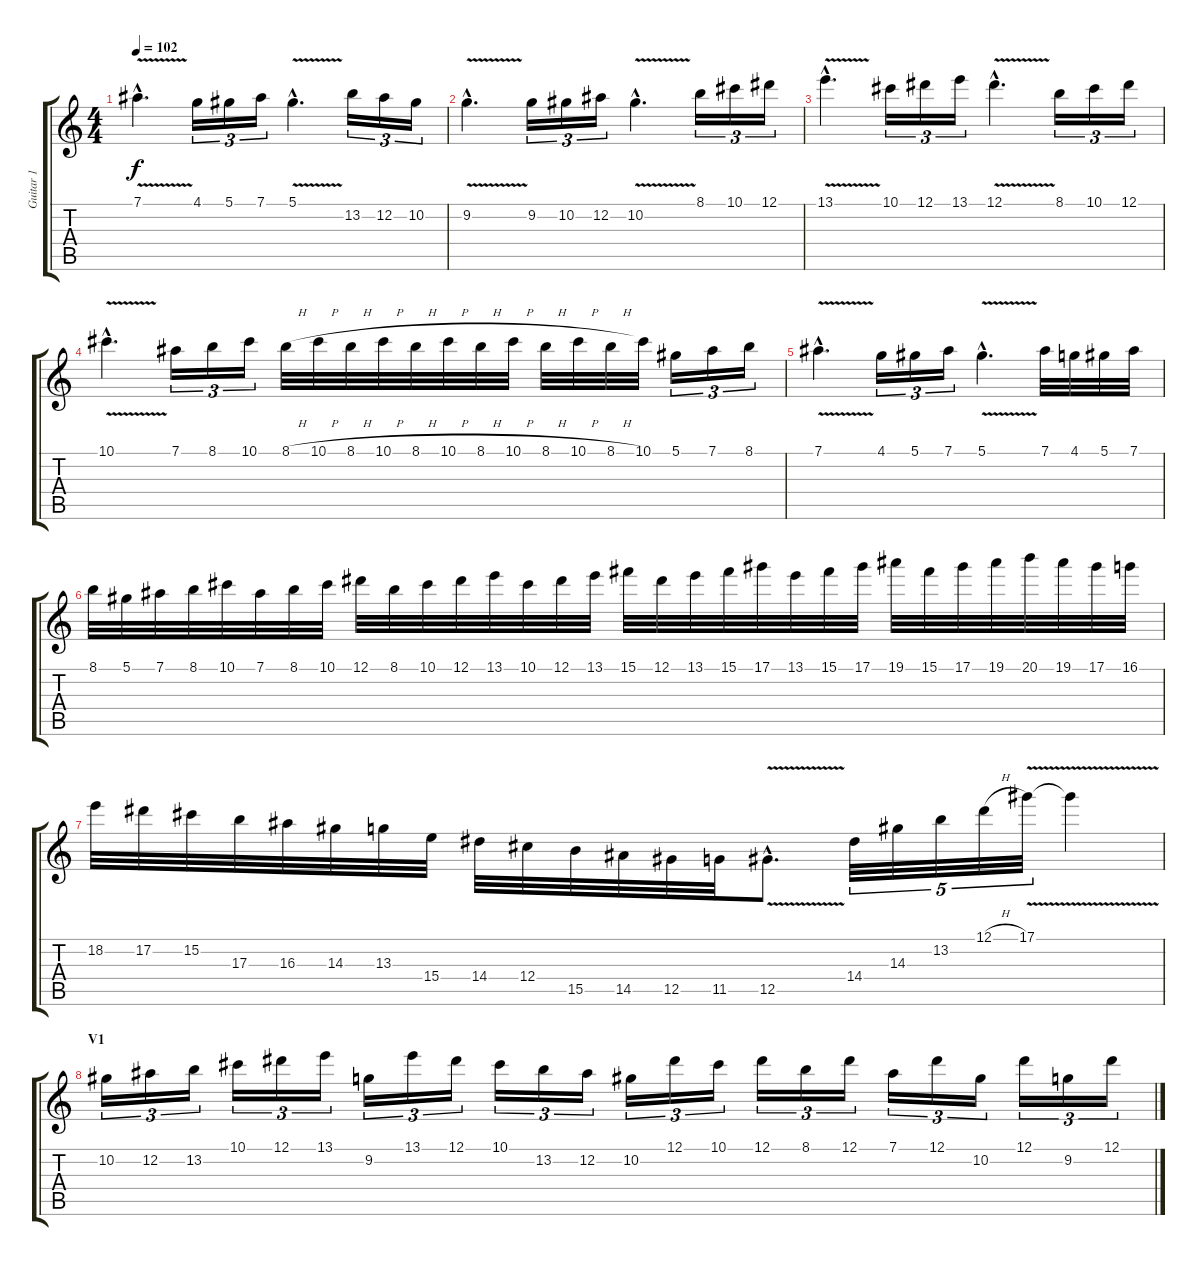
\track ("Guitar 1" "Guitar 1") {instrument overdrivenguitar}
\staff {score tabs}
\tuning (Eb4 Bb3 Gb3 Db3 Ab2 Eb2) {hide}
\ts (4 4)
\tempo 102
\clef g2
\ks c
7.1{v hac}.4{d dy f} 4.1.16{tu (3 2)} 5.1.16{tu (3 2)} 7.1.16{tu (3 2)} 5.1{v hac}.4{d} 13.2.16{tu (3 2)} 12.2.16{tu (3 2)} 10.2.16{tu (3 2)} |
9.2{v hac}.4{d} 9.2.16{tu (3 2)} 10.2.16{tu (3 2)} 12.2.16{tu (3 2)} 10.2{v hac}.4{d} 8.1.16{tu (3 2)} 10.1.16{tu (3 2)} 12.1.16{tu (3 2)} |
13.1{v hac}.4{d} 10.1.16{tu (3 2)} 12.1.16{tu (3 2)} 13.1.16{tu (3 2)} 12.1{v hac}.4{d} 8.1.16{tu (3 2)} 10.1.16{tu (3 2)} 12.1.16{tu (3 2)} |
10.1{v hac}.4{d} 7.1.16{tu (3 2)} 8.1.16{tu (3 2)} 10.1.16{tu (3 2)} 8.1{h}.32 10.1{h}.32 8.1{h}.32 10.1{h}.32 8.1{h}.32 10.1{h}.32 8.1{h}.32 10.1{h}.32 8.1{h}.32 10.1{h}.32 8.1{h}.32 10.1.32 5.1.16{tu (3 2)} 7.1.16{tu (3 2)} 8.1.16{tu (3 2)} |
7.1{v hac}.4{d} 4.1.16{tu (3 2)} 5.1.16{tu (3 2)} 7.1.16{tu (3 2)} 5.1{v hac}.4{d} 7.1.32 4.1.32 5.1.32 7.1.32 |
8.1.32 5.1.32 7.1.32 8.1.32 10.1.32 7.1.32 8.1.32 10.1.32 12.1.32 8.1.32 10.1.32 12.1.32 13.1.32 10.1.32 12.1.32 13.1.32 15.1.32 12.1.32 13.1.32 15.1.32 17.1.32 13.1.32 15.1.32 17.1.32 19.1.32 15.1.32 17.1.32 19.1.32 20.1.32 19.1.32 17.1.32 16.1.32 |
18.2.32 17.2.32 15.2.32 17.3.32 16.3.32 14.3.32 13.3.32 15.4.32 14.4.32 12.4.32 15.5.32 14.5.32 12.5.32 11.5.32 12.5{v hac}.8{d} 14.4.32{tu (5 4)} 14.3.32{tu (5 4)} 13.2.32{tu (5 4)} 12.1{h}.32{tu (5 4)} 17.1{v}.32{tu (5 4)} 17.1{t}.4 |
\section ("" "V1")
10.2.16{tu (3 2)} 12.2.16{tu (3 2)} 13.2.16{tu (3 2)} 10.1.16{tu (3 2)} 12.1.16{tu (3 2)} 13.1.16{tu (3 2)} 9.2.16{tu (3 2)} 13.1.16{tu (3 2)} 12.1.16{tu (3 2)} 10.1.16{tu (3 2)} 13.2.16{tu (3 2)} 12.2.16{tu (3 2)} 10.2.16{tu (3 2)} 12.1.16{tu (3 2)} 10.1.16{tu (3 2)} 12.1.16{tu (3 2)} 8.1.16{tu (3 2)} 12.1.16{tu (3 2)} 7.1.16{tu (3 2)} 12.1.16{tu (3 2)} 10.2.16{tu (3 2)} 12.1.16{tu (3 2)} 9.2.16{tu (3 2)} 12.1.16{tu (3 2)}
